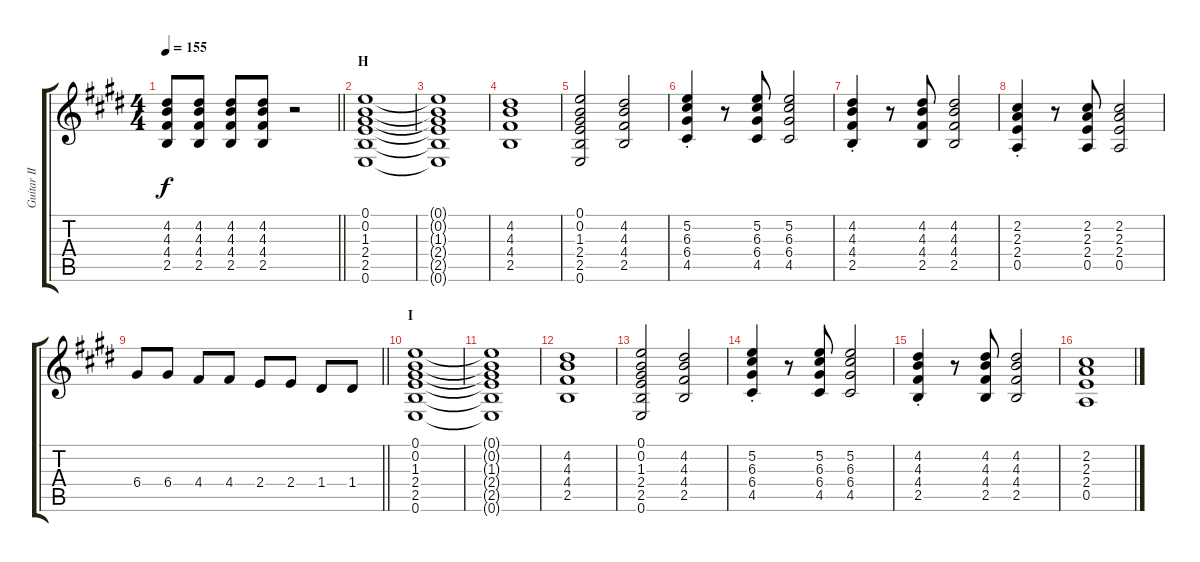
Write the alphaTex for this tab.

\track ("Guitar II" "Guitar II") {instrument overdrivenguitar}
\staff {score tabs}
\tuning (E4 B3 G3 D3 A2 E2) {hide}
\ts (4 4)
\tempo 155
\clef g2
\barLineRight lightlight
\ks e
(4.2 4.3 4.4 2.5).8{dy f} (4.2 4.3 4.4 2.5).8 (4.2 4.3 4.4 2.5).8 (4.2 4.3 4.4 2.5).8 r.2 |
\section ("" "H")
(0.1 0.2 1.3 2.4 2.5 0.6).1 |
(0.1{t} 0.2{t} 1.3{t} 2.4{t} 2.5{t} 0.6{t}).1 |
(4.2 4.3 4.4 2.5).1 |
(0.1 0.2 1.3 2.4 2.5 0.6).2 (4.2 4.3 4.4 2.5).2 |
(5.2{st} 6.3{st} 6.4{st} 4.5{st}).4 r.8 (5.2 6.3 6.4 4.5).8 (5.2 6.3 6.4 4.5).2 |
(4.2{st} 4.3{st} 4.4{st} 2.5{st}).4 r.8 (4.2 4.3 4.4 2.5).8 (4.2 4.3 4.4 2.5).2 |
(2.2{st} 2.3{st} 2.4{st} 0.5{st}).4 r.8 (2.2 2.3 2.4 0.5).8 (2.2 2.3 2.4 0.5).2 |
\barLineRight lightlight
6.4.8 6.4.8 4.4.8 4.4.8 2.4.8 2.4.8 1.4.8 1.4.8 |
\section ("" "I")
(0.1 0.2 1.3 2.4 2.5 0.6).1 |
(0.1{t} 0.2{t} 1.3{t} 2.4{t} 2.5{t} 0.6{t}).1 |
(4.2 4.3 4.4 2.5).1 |
(0.1 0.2 1.3 2.4 2.5 0.6).2 (4.2 4.3 4.4 2.5).2 |
(5.2{st} 6.3{st} 6.4{st} 4.5{st}).4 r.8 (5.2 6.3 6.4 4.5).8 (5.2 6.3 6.4 4.5).2 |
(4.2{st} 4.3{st} 4.4{st} 2.5{st}).4 r.8 (4.2 4.3 4.4 2.5).8 (4.2 4.3 4.4 2.5).2 |
(2.2 2.3 2.4 0.5).1
